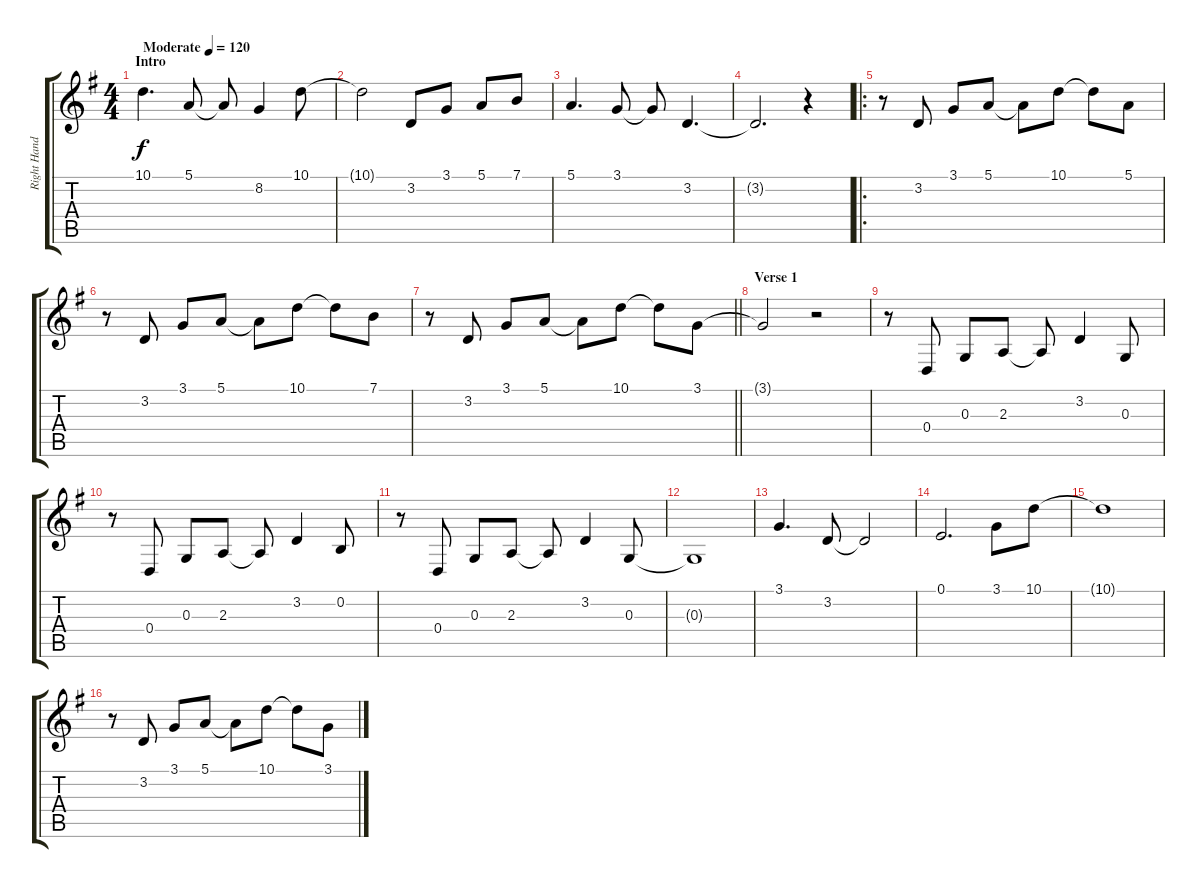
\track ("Right Hand Piano" "Right Hand") {instrument acousticgrandpiano}
\staff {score tabs}
\tuning (E4 B3 G3 D3 A2 E2) {hide}
\ts (4 4)
\section ("" "Intro")
\tempo (120 "Moderate")
\clef g2
\ks g
10.1.4{d dy f instrument acousticgrandpiano} 5.1.8 5.1{t}.8 8.2.4 10.1.8 |
10.1{t}.2 3.2.8 3.1.8 5.1.8 7.1.8 |
5.1.4{d} 3.1.8 3.1{t}.8 3.2.4{d} |
3.2{t}.2{d} r.4 |
\ro
r.8 3.2.8 3.1.8 5.1.8 5.1{t}.8 10.1.8 10.1{t}.8 5.1.8 |
r.8 3.2.8 3.1.8 5.1.8 5.1{t}.8 10.1.8 10.1{t}.8 7.1.8 |
\barLineRight lightlight
r.8 3.2.8 3.1.8 5.1.8 5.1{t}.8 10.1.8 10.1{t}.8 3.1.8 |
\section ("" "Verse 1")
3.1{t}.2 r.2 |
r.8 0.4.8 0.3.8 2.3.8 2.3{t}.8 3.2.4 0.3.8 |
r.8 0.4.8 0.3.8 2.3.8 2.3{t}.8 3.2.4 0.2.8 |
r.8 0.4.8 0.3.8 2.3.8 2.3{t}.8 3.2.4 0.3.8 |
0.3{t}.1 |
3.1.4{d} 3.2.8 3.2{t}.2 |
0.1.2{d} 3.1.8 10.1.8 |
10.1{t}.1 |
r.8 3.2.8 3.1.8 5.1.8 5.1{t}.8 10.1.8 10.1{t}.8 3.1.8
